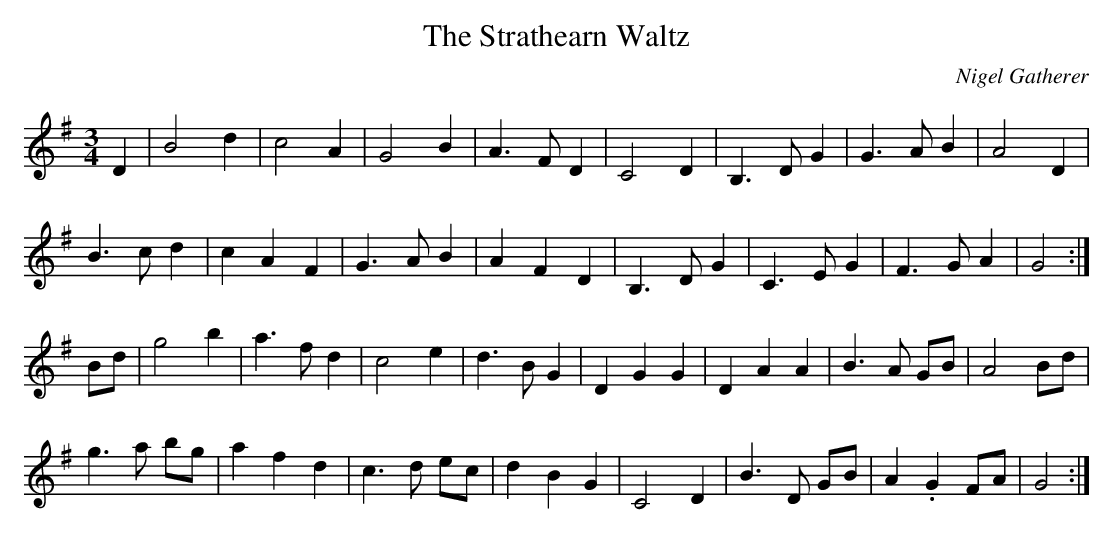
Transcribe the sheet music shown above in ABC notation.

X:1
T:Strathearn Waltz, The
C:Nigel Gatherer
L:1/4
M:3/4
K:G
D|B2 d|c2 A|G2 B|A>F D|C2 D|B,>D G|G>A B|A2 D|
B>c d|c A F|G>A B|A F D|B,>D G|C>E G|F>G A|G2:|
B/d/|g2 b|a>f d|c2 e|d>B G|D G G|D A A|B>A G/B/|A2 B/d/|
g>a b/g/|a f d|c>d e/c/|d B G|C2 D|B>D G/B/|A.G F/A/|G2:|
